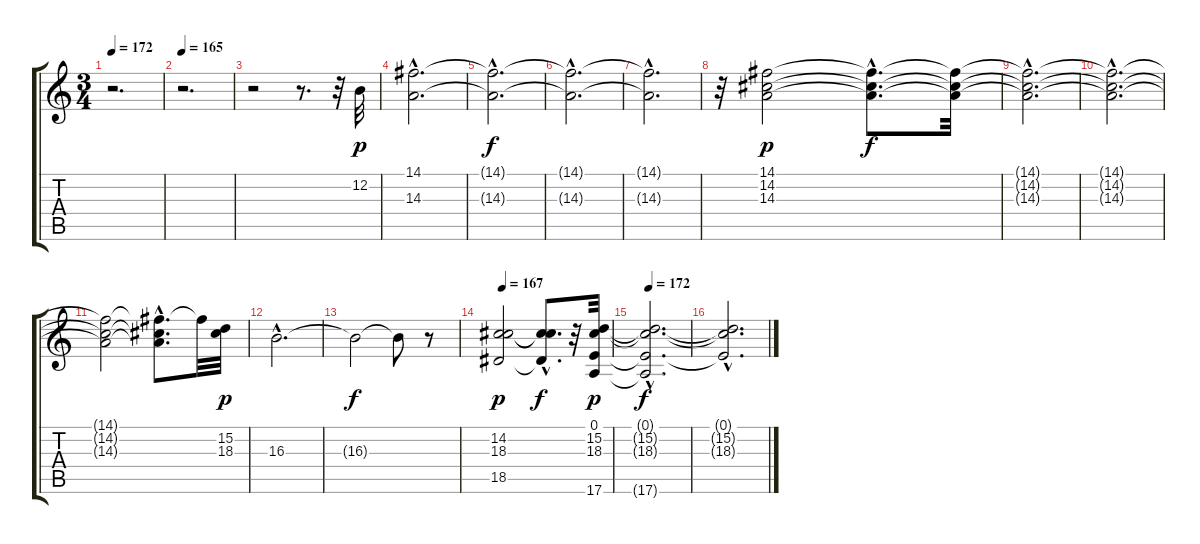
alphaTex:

\track "" {instrument stringensemble1}
\staff {score tabs}
\tuning (E4 B3 G3 D3 A2 E2) {hide}
\ts (3 4)
\tempo 172
\clef g2
\ks c
r.2{d dy p instrument stringensemble1} |
\tempo 165
r.2{d} |
r.2 r.8{d} r.32 12.2.32 |
(14.1{hac} 14.3{hac}).2{d} |
(14.1{hac t} 14.3{hac t}).2{d dy f} |
(14.1{hac t} 14.3{hac t}).2{d} |
(14.1{t} 14.3{hac t}).2{d} |
r.32 (14.1 14.2 14.3).2{dy p} (14.1{hac t} 14.2{hac t} 14.3{hac t}).8{d dy f} (14.1{t} 14.2{t} 14.3{t}).32 |
(14.1{hac t} 14.2{hac t} 14.3{hac t}).2{d} |
(14.1{hac t} 14.2{hac t} 14.3{hac t}).2{d} |
(14.1{t} 14.2{t} 14.3{t}).2 (14.1{hac t} 14.2{hac t} 14.3{hac t}).8{d} 14.1{t}.32 (15.2 18.3).32{dy p} |
16.3{hac}.2{d} |
16.3{t}.2{dy f} 16.3{t}.8 r.8 |
\tempo 167
(14.2 18.3 18.5).2{dy p} (14.2{hac t} 18.3{t} 18.5{t}).8{d dy f} r.32 (0.1 15.2 18.3 17.6).32{dy p} |
\tempo 172
(0.1{hac t} 15.2{hac t} 18.3{hac t} 17.6{t}).2{d dy f} |
(0.1{hac t} 15.2{t} 18.3{hac t}).2{d}
